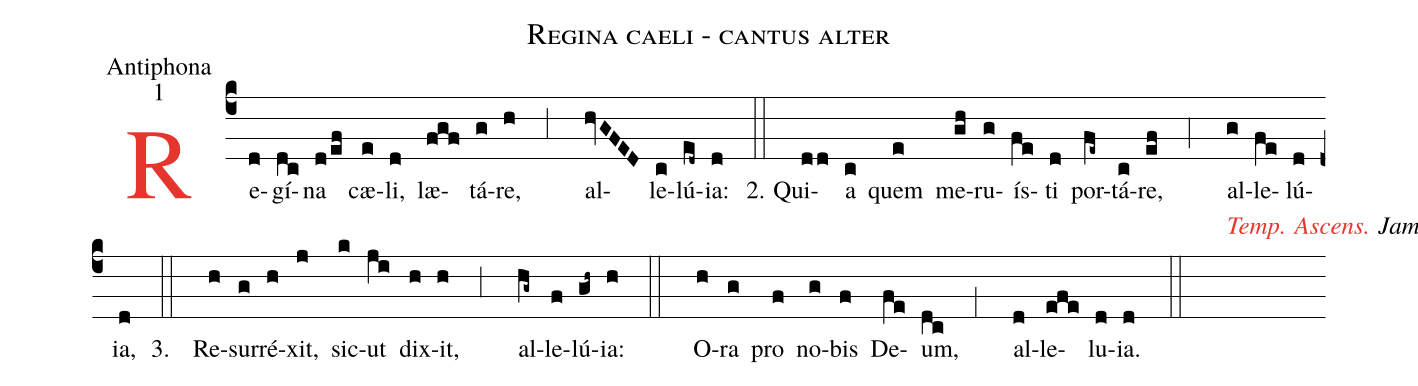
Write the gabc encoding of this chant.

name:Regina caeli - cantus alter;
office-part:Antiphona;
mode:1;
%%
(c4)<c>R</c>e(d)gí(dc)na(d/ef) cæ(e)li,(d) læ(fgf)tá(g)re,(h ;3) al(hvGFED)le-(c)lú(ed~)ia:(d ::)  2. Qui(dd)a(c) quem(e) me(gh)ru(g)ís(fe)ti(d) por(fe~)tá(c)re,(ef ;4) al[<c>Temp. Ascens.</c> Jam ascén- dit,](g)le(fe)lú(d)ia,(d ::) 3. () Re-(h)sur(g)ré(h)xit,(j) sic(k)ut(ji) dix(h)it,(h ;3) al(hg~)le(f)lú(gh~)ia:(h ::) O(h)ra(g) pro(f) no(g)bis(f) De(fe)um,(dc ;1) al-(d)le-(efe)lu(d)ia.(d ::)
